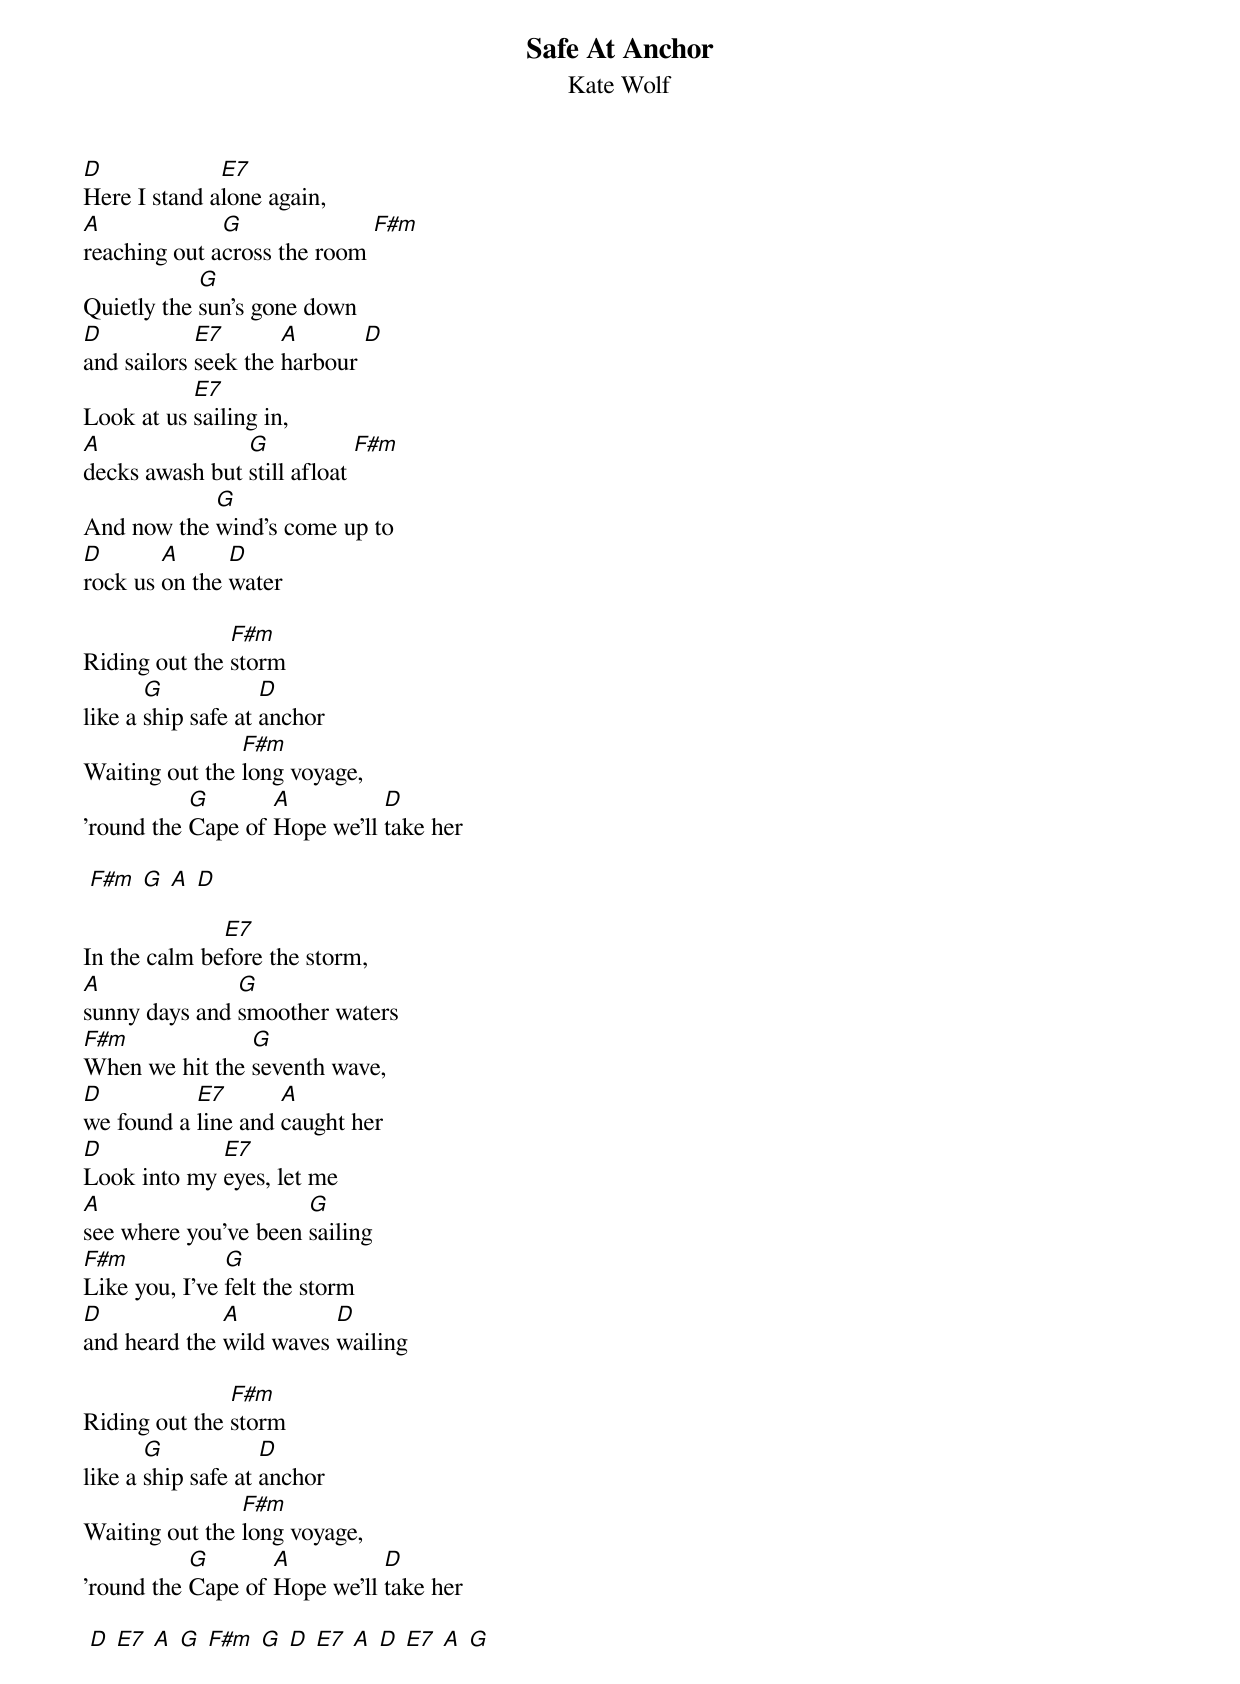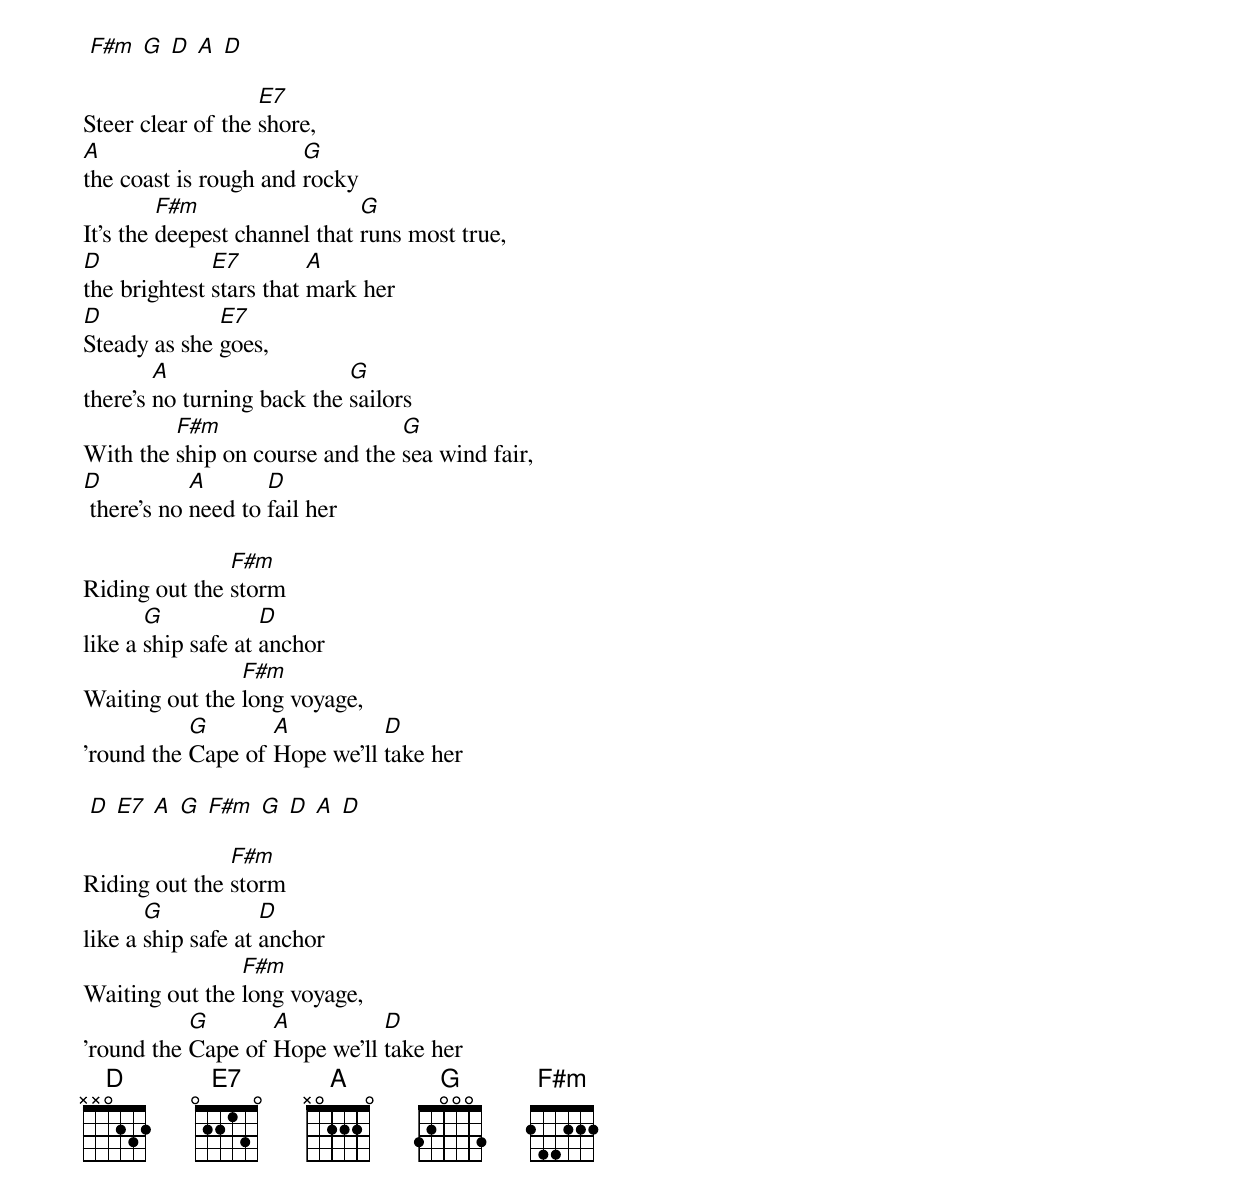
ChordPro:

{title: Safe At Anchor}
{subtitle: Kate Wolf}

[D]Here I stand a[E7]lone again,
[A]reaching out a[G]cross the room [F#m]
Quietly the [G]sun's gone down
[D]and sailors [E7]seek the [A]harbour [D]
Look at us [E7]sailing in,
[A]decks awash but [G]still afloat [F#m]
And now the [G]wind's come up to
[D]rock us [A]on the [D]water

Riding out the [F#m]storm
like a [G]ship safe at [D]anchor
Waiting out the [F#m]long voyage,
'round the [G]Cape of [A]Hope we'll [D]take her

 [F#m] [G] [A] [D]

In the calm be[E7]fore the storm,
[A]sunny days and [G]smoother waters
[F#m]When we hit the [G]seventh wave,
[D]we found a [E7]line and [A]caught her
[D]Look into my [E7]eyes, let me
[A]see where you've been [G]sailing
[F#m]Like you, I've [G]felt the storm
[D]and heard the [A]wild waves [D]wailing

Riding out the [F#m]storm
like a [G]ship safe at [D]anchor
Waiting out the [F#m]long voyage,
'round the [G]Cape of [A]Hope we'll [D]take her

 [D] [E7] [A] [G] [F#m] [G] [D] [E7] [A] [D] [E7] [A] [G]
 [F#m] [G] [D] [A] [D]

Steer clear of the [E7]shore,
[A]the coast is rough and [G]rocky
It's the [F#m]deepest channel that [G]runs most true,
[D]the brightest [E7]stars that [A]mark her
[D]Steady as she [E7]goes,
there's [A]no turning back the [G]sailors
With the [F#m]ship on course and the [G]sea wind fair,
[D] there's no [A]need to [D]fail her

Riding out the [F#m]storm
like a [G]ship safe at [D]anchor
Waiting out the [F#m]long voyage,
'round the [G]Cape of [A]Hope we'll [D]take her

 [D] [E7] [A] [G] [F#m] [G] [D] [A] [D]

Riding out the [F#m]storm
like a [G]ship safe at [D]anchor
Waiting out the [F#m]long voyage,
'round the [G]Cape of [A]Hope we'll [D]take her
